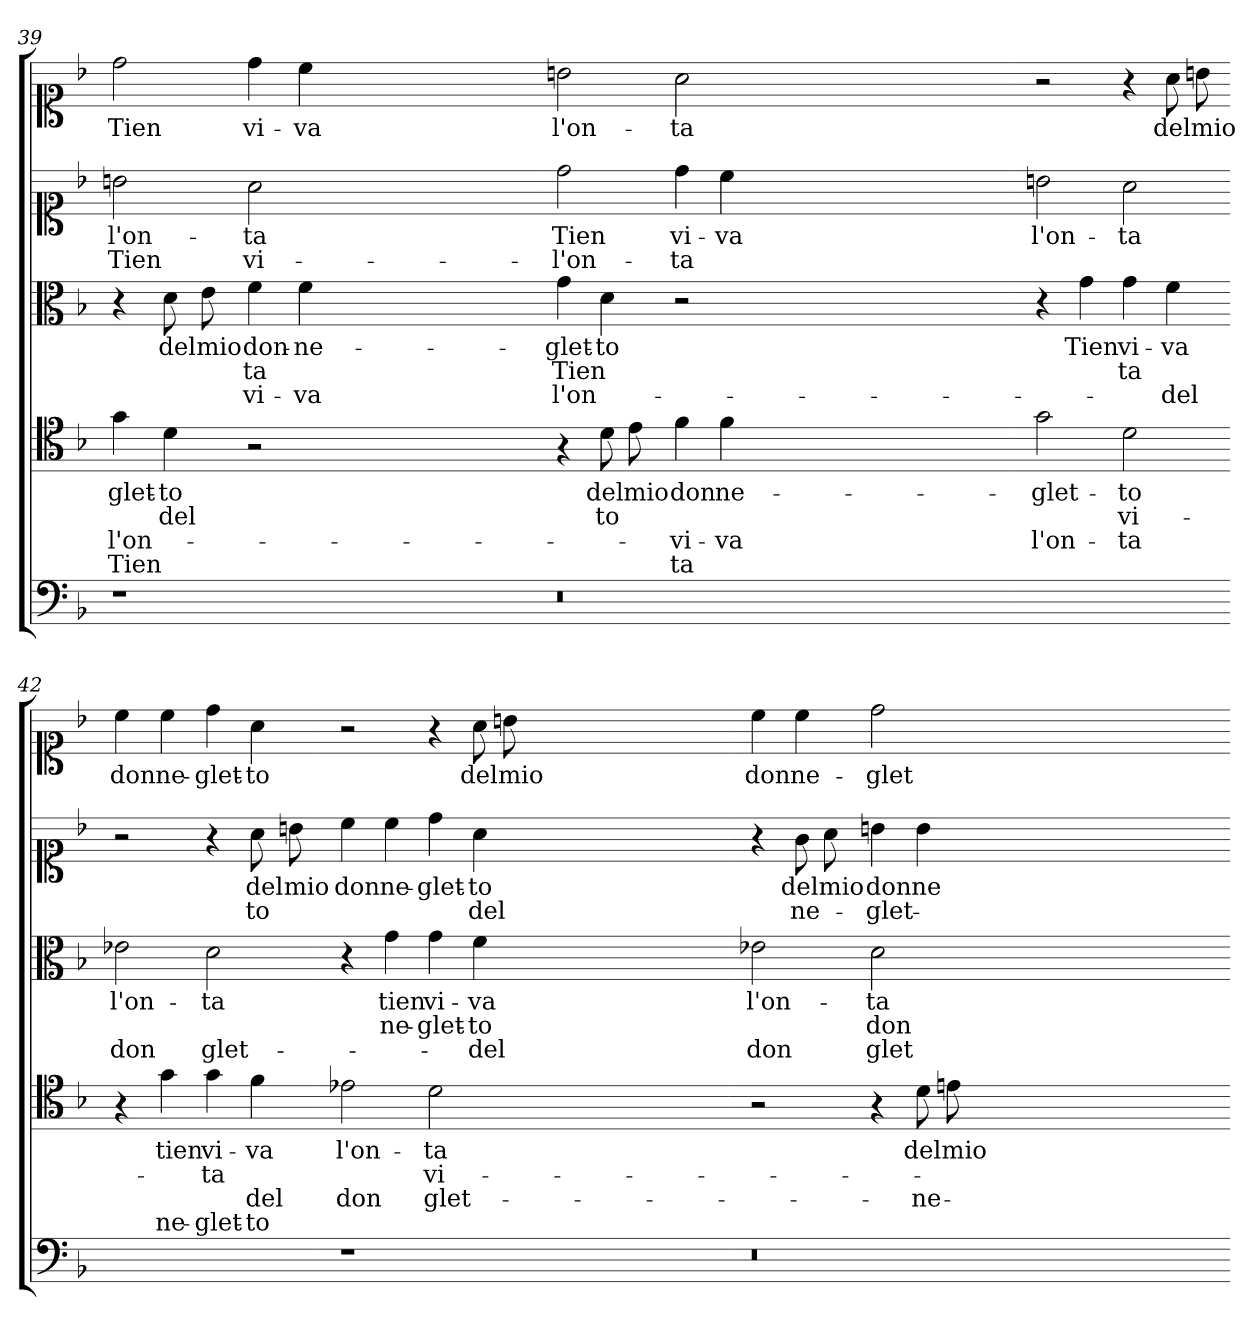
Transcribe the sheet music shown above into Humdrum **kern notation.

**kern	**kern	**text	**text	**text	**text	**kern	**text	**text	**text	**kern	**text	**text	**kern	**text
*part5	*part4	*part4	*part4	*part4	*part4	*part3	*part3	*part3	*part3	*part2	*part2	*part2	*part1	*part1
*staff5	*staff4	*staff4	*staff4	*staff4	*staff4	*staff3	*staff3	*staff3	*staff3	*staff2	*staff2	*staff2	*staff1	*staff1
*clefF4	*clefC4	*	*	*	*	*clefC3	*	*	*	*clefC1	*	*	*clefC1	*
*k[b-]	*k[b-]	*	*	*	*	*k[b-]	*	*	*	*k[b-]	*	*	*k[b-]	*
=39	=39	=39	=39	=39	=39	=39	=39	=39	=39	=39	=39	=39	=39	=39
1r	4g	glet-	.	l'on-	Tien	4r	.	.	.	2bn	l'on-	Tien	2dd	Tien
.	4d	to	del	.	.	8d	del	.	.	.	.	.	.	.
.	.	.	.	.	.	8e	mio	.	.	.	.	.	.	.
.	2r	.	.	.	.	4f	don-	ta	vi-	2a	ta	vi-	4dd	vi-
.	.	.	.	.	.	4f	ne-	.	va	.	.	.	4cc	va
0.ryy	0.ryy	.	.	.	.	0.ryy	.	.	.	0.ryy	.	.	0.ryy	.
=40-	=40-	=40-	=40-	=40-	=40-	=40-	=40-	=40-	=40-	=40-	=40-	=40-	=40-	=40-
0.r	4r	.	.	.	.	4g	glet-	Tien	l'on-	2dd	Tien	l'on-	2bn	l'on-
.	8d	del	to	.	.	4d	to	.	.	.	.	.	.	.
.	8e	mio	.	.	.	.	.	.	.	.	.	.	.	.
.	4f	don	.	vi-	ta	2r	.	.	.	4dd	vi-	ta	2a	ta
.	4f	ne-	.	va	.	.	.	.	.	4cc	va	.	.	.
.	0.ryy	.	.	.	.	0.ryy	.	.	.	0.ryy	.	.	0.ryy	.
1ryy	.	.	.	.	.	.	.	.	.	.	.	.	.	.
=41-	=41-	=41-	=41-	=41-	=41-	=41-	=41-	=41-	=41-	=41-	=41-	=41-	=41-	=41-
1ryy	2g	glet-	.	l'on-	.	4r	.	.	.	2bn	l'on-	.	2r	.
.	.	.	.	.	.	4g	Tien	.	.	.	.	.	.	.
.	2d	to	vi-	ta	.	4g	vi-	ta	.	2a	ta	.	4r	.
.	.	.	.	.	.	4f	va	.	del	.	.	.	8a	del
.	.	.	.	.	.	.	.	.	.	.	.	.	8bn	mio
=42-	=42-	=42-	=42-	=42-	=42-	=42-	=42-	=42-	=42-	=42-	=42-	=42-	=42-	=42-
1ryy	4r	.	.	.	.	2e-X	l'on-	.	don	2r	.	.	4cc	don
.	4g	tien	.	.	ne-	.	.	.	.	.	.	.	4cc	ne-
.	4g	vi-	ta	.	glet-	2d	ta	.	glet-	4r	.	.	4dd	glet-
.	4f	va	.	del	to	.	.	.	.	8a	del	to	4a	to
.	.	.	.	.	.	.	.	.	.	8bn	mio	.	.	.
=43-	=43-	=43-	=43-	=43-	=43-	=43-	=43-	=43-	=43-	=43-	=43-	=43-	=43-	=43-
1r	2e-X	l'on-	.	don	.	4r	.	.	.	4cc	don	.	2r	.
.	.	.	.	.	.	4g	tien	ne-	.	4cc	ne-	.	.	.
.	2d	ta	vi-	glet-	.	4g	vi-	glet-	.	4dd	glet-	.	4r	.
.	.	.	.	.	.	4f	va	to	del	4a	to	del	8a	del
.	.	.	.	.	.	.	.	.	.	.	.	.	8bn	mio
0.ryy	0.ryy	.	.	.	.	0.ryy	.	.	.	0.ryy	.	.	0.ryy	.
=44-	=44-	=44-	=44-	=44-	=44-	=44-	=44-	=44-	=44-	=44-	=44-	=44-	=44-	=44-
0.r	2r	.	.	.	.	2e-X	l'on-	.	don	4r	.	.	4cc	don
.	.	.	.	.	.	.	.	.	.	8g	del	ne-	4cc	ne-
.	.	.	.	.	.	.	.	.	.	8a	mio	.	.	.
.	4r	.	.	.	.	2d	ta	don	glet-	4bn	don	glet-	2dd	glet-
.	8d	del	.	ne-	.	.	.	.	.	4b	ne-	.	.	.
.	8e	mio	.	.	.	.	.	.	.	.	.	.	.	.
.	0.ryy	.	.	.	.	0.ryy	.	.	.	0.ryy	.	.	0.ryy	.
1ryy	.	.	.	.	.	.	.	.	.	.	.	.	.	.
=-	=-	=-	=-	=-	=-	=-	=-	=-	=-	=-	=-	=-	=-	=-
*-	*-	*-	*-	*-	*-	*-	*-	*-	*-	*-	*-	*-	*-	*-
